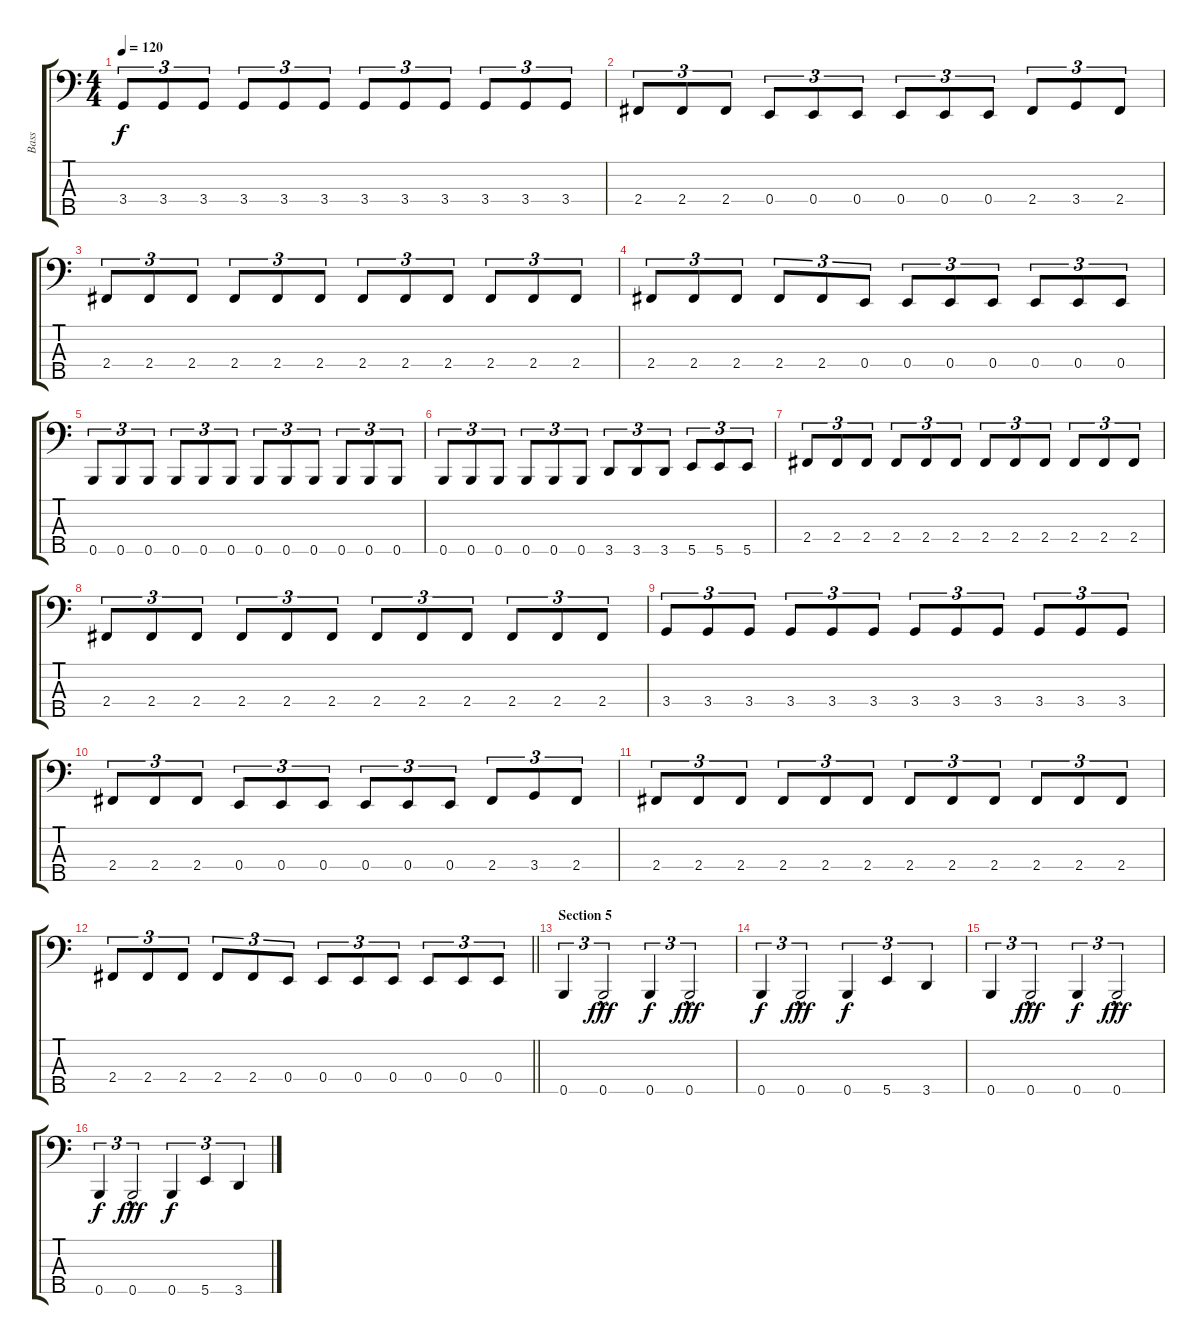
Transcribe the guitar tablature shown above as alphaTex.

\track ("Bass" "Bass") {instrument electricbassfinger}
\staff {score tabs}
\tuning (G2 D2 A1 E1 B0) {hide}
\ts (4 4)
\tempo 120
\clef f4
\ks c
3.4.8{tu (3 2) dy f} 3.4.8{tu (3 2)} 3.4.8{tu (3 2)} 3.4.8{tu (3 2)} 3.4.8{tu (3 2)} 3.4.8{tu (3 2)} 3.4.8{tu (3 2)} 3.4.8{tu (3 2)} 3.4.8{tu (3 2)} 3.4.8{tu (3 2)} 3.4.8{tu (3 2)} 3.4.8{tu (3 2)} |
2.4.8{tu (3 2)} 2.4.8{tu (3 2)} 2.4.8{tu (3 2)} 0.4.8{tu (3 2)} 0.4.8{tu (3 2)} 0.4.8{tu (3 2)} 0.4.8{tu (3 2)} 0.4.8{tu (3 2)} 0.4.8{tu (3 2)} 2.4.8{tu (3 2)} 3.4.8{tu (3 2)} 2.4.8{tu (3 2)} |
2.4.8{tu (3 2)} 2.4.8{tu (3 2)} 2.4.8{tu (3 2)} 2.4.8{tu (3 2)} 2.4.8{tu (3 2)} 2.4.8{tu (3 2)} 2.4.8{tu (3 2)} 2.4.8{tu (3 2)} 2.4.8{tu (3 2)} 2.4.8{tu (3 2)} 2.4.8{tu (3 2)} 2.4.8{tu (3 2)} |
2.4.8{tu (3 2)} 2.4.8{tu (3 2)} 2.4.8{tu (3 2)} 2.4.8{tu (3 2)} 2.4.8{tu (3 2)} 0.4.8{tu (3 2)} 0.4.8{tu (3 2)} 0.4.8{tu (3 2)} 0.4.8{tu (3 2)} 0.4.8{tu (3 2)} 0.4.8{tu (3 2)} 0.4.8{tu (3 2)} |
0.5.8{tu (3 2)} 0.5.8{tu (3 2)} 0.5.8{tu (3 2)} 0.5.8{tu (3 2)} 0.5.8{tu (3 2)} 0.5.8{tu (3 2)} 0.5.8{tu (3 2)} 0.5.8{tu (3 2)} 0.5.8{tu (3 2)} 0.5.8{tu (3 2)} 0.5.8{tu (3 2)} 0.5.8{tu (3 2)} |
0.5.8{tu (3 2)} 0.5.8{tu (3 2)} 0.5.8{tu (3 2)} 0.5.8{tu (3 2)} 0.5.8{tu (3 2)} 0.5.8{tu (3 2)} 3.5.8{tu (3 2)} 3.5.8{tu (3 2)} 3.5.8{tu (3 2)} 5.5.8{tu (3 2)} 5.5.8{tu (3 2)} 5.5.8{tu (3 2)} |
2.4.8{tu (3 2)} 2.4.8{tu (3 2)} 2.4.8{tu (3 2)} 2.4.8{tu (3 2)} 2.4.8{tu (3 2)} 2.4.8{tu (3 2)} 2.4.8{tu (3 2)} 2.4.8{tu (3 2)} 2.4.8{tu (3 2)} 2.4.8{tu (3 2)} 2.4.8{tu (3 2)} 2.4.8{tu (3 2)} |
2.4.8{tu (3 2)} 2.4.8{tu (3 2)} 2.4.8{tu (3 2)} 2.4.8{tu (3 2)} 2.4.8{tu (3 2)} 2.4.8{tu (3 2)} 2.4.8{tu (3 2)} 2.4.8{tu (3 2)} 2.4.8{tu (3 2)} 2.4.8{tu (3 2)} 2.4.8{tu (3 2)} 2.4.8{tu (3 2)} |
3.4.8{tu (3 2)} 3.4.8{tu (3 2)} 3.4.8{tu (3 2)} 3.4.8{tu (3 2)} 3.4.8{tu (3 2)} 3.4.8{tu (3 2)} 3.4.8{tu (3 2)} 3.4.8{tu (3 2)} 3.4.8{tu (3 2)} 3.4.8{tu (3 2)} 3.4.8{tu (3 2)} 3.4.8{tu (3 2)} |
2.4.8{tu (3 2)} 2.4.8{tu (3 2)} 2.4.8{tu (3 2)} 0.4.8{tu (3 2)} 0.4.8{tu (3 2)} 0.4.8{tu (3 2)} 0.4.8{tu (3 2)} 0.4.8{tu (3 2)} 0.4.8{tu (3 2)} 2.4.8{tu (3 2)} 3.4.8{tu (3 2)} 2.4.8{tu (3 2)} |
2.4.8{tu (3 2)} 2.4.8{tu (3 2)} 2.4.8{tu (3 2)} 2.4.8{tu (3 2)} 2.4.8{tu (3 2)} 2.4.8{tu (3 2)} 2.4.8{tu (3 2)} 2.4.8{tu (3 2)} 2.4.8{tu (3 2)} 2.4.8{tu (3 2)} 2.4.8{tu (3 2)} 2.4.8{tu (3 2)} |
\barLineRight lightlight
2.4.8{tu (3 2)} 2.4.8{tu (3 2)} 2.4.8{tu (3 2)} 2.4.8{tu (3 2)} 2.4.8{tu (3 2)} 0.4.8{tu (3 2)} 0.4.8{tu (3 2)} 0.4.8{tu (3 2)} 0.4.8{tu (3 2)} 0.4.8{tu (3 2)} 0.4.8{tu (3 2)} 0.4.8{tu (3 2)} |
\section ("" "Section 5")
0.5.4{tu (3 2)} 0.5{hac}.2{tu (3 2) dy fff} 0.5.4{tu (3 2) dy f} 0.5{hac}.2{tu (3 2) dy fff} |
0.5.4{tu (3 2) dy f} 0.5{hac}.2{tu (3 2) dy fff} 0.5.4{tu (3 2) dy f} 5.5.4{tu (3 2)} 3.5.4{tu (3 2)} |
0.5.4{tu (3 2)} 0.5{hac}.2{tu (3 2) dy fff} 0.5.4{tu (3 2) dy f} 0.5{hac}.2{tu (3 2) dy fff} |
0.5.4{tu (3 2) dy f} 0.5{hac}.2{tu (3 2) dy fff} 0.5.4{tu (3 2) dy f} 5.5.4{tu (3 2)} 3.5.4{tu (3 2)}
